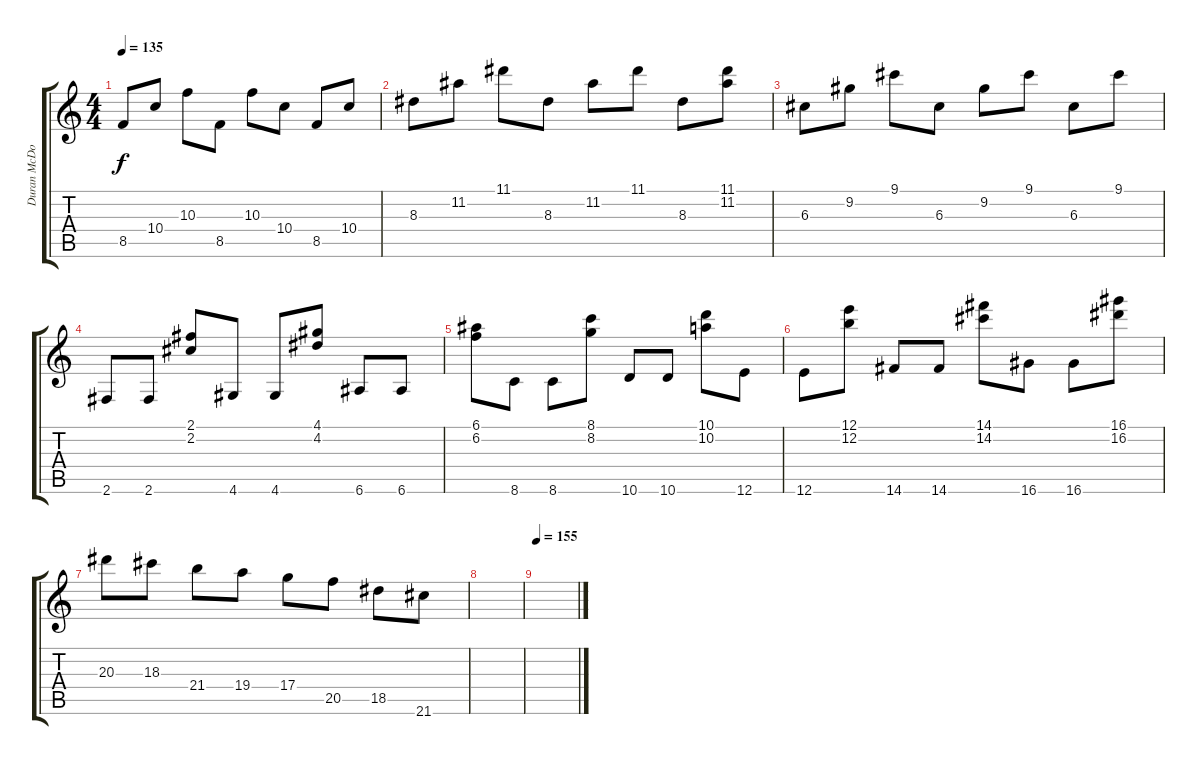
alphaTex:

\track ("Duran McDowall (Guitar)" "Duran McDo") {instrument overdrivenguitar}
\staff {score tabs}
\tuning (E4 B3 G3 D3 A2 E2) {hide}
\ts (4 4)
\tempo 135
\clef g2
\ks c
8.5.8{dy f} 10.4.8 10.3.8 8.5.8 10.3.8 10.4.8 8.5.8 10.4.8 |
8.3.8 11.2.8 11.1.8 8.3.8 11.2.8 11.1.8 8.3.8 (11.1 11.2).8 |
6.3.8 9.2.8 9.1.8 6.3.8 9.2.8 9.1.8 6.3.8 9.1.8 |
2.6.8 2.6.8 (2.1 2.2).8 4.6.8 4.6.8 (4.1 4.2).8 6.6.8 6.6.8 |
(6.1 6.2).8 8.6.8 8.6.8 (8.1 8.2).8 10.6.8 10.6.8 (10.1 10.2).8 12.6.8 |
12.6.8 (12.1 12.2).8 14.6.8 14.6.8 (14.1 14.2).8 16.6.8 16.6.8 (16.1 16.2).8 |
20.3.8 18.3.8 21.4.8 19.4.8 17.4.8 20.5.8 18.5.8 21.6.8 |
|
\tempo 155
